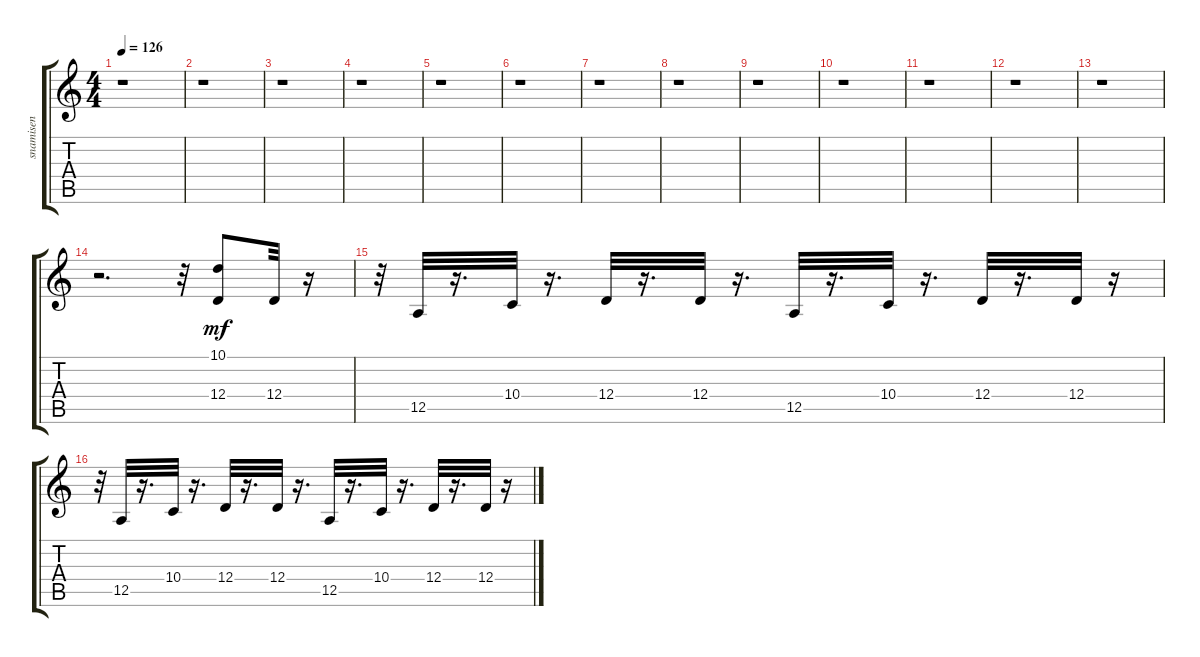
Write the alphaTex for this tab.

\track ("snamisen" "snamisen") {instrument shamisen}
\staff {score tabs}
\tuning (E4 B3 G3 D3 A2 E2) {hide}
\ts (4 4)
\tempo 126
\clef g2
\ks c
r.1{dy f} |
r.1 |
r.1 |
r.1 |
r.1 |
r.1 |
r.1 |
r.1 |
r.1 |
r.1 |
r.1 |
r.1 |
r.1 |
r.2{d} r.32 (10.1 12.4).8{dy mf} 12.4.32 r.16 |
r.32 12.5.32 r.16{d} 10.4.32 r.16{d} 12.4.32 r.16{d} 12.4.32 r.16{d} 12.5.32 r.16{d} 10.4.32 r.16{d} 12.4.32 r.16{d} 12.4.32 r.16 |
r.32 12.5.32 r.16{d} 10.4.32 r.16{d} 12.4.32 r.16{d} 12.4.32 r.16{d} 12.5.32 r.16{d} 10.4.32 r.16{d} 12.4.32 r.16{d} 12.4.32 r.16
